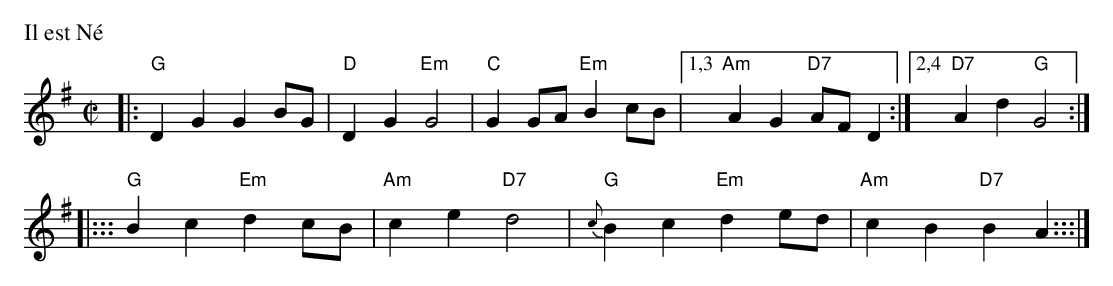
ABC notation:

X:1
P: Il est N\'e
M: C|
L: 1/8
K: G
|:  "G"D2G2 G2BG | "D"D2G2 "Em"G4 | "C"G2GA "Em"B2 cB |[1,3 "Am"A2G2 "D7"AFD2 :|[2,4 "D7"A2d2 "G"G4 :|
|:::"G"B2c2 "Em"d2cB | "Am"c2e2 "D7"d4 | "G"{c}B2c2 "Em"d2ed | "Am"c2B2 "D7"B2A2 :::|
